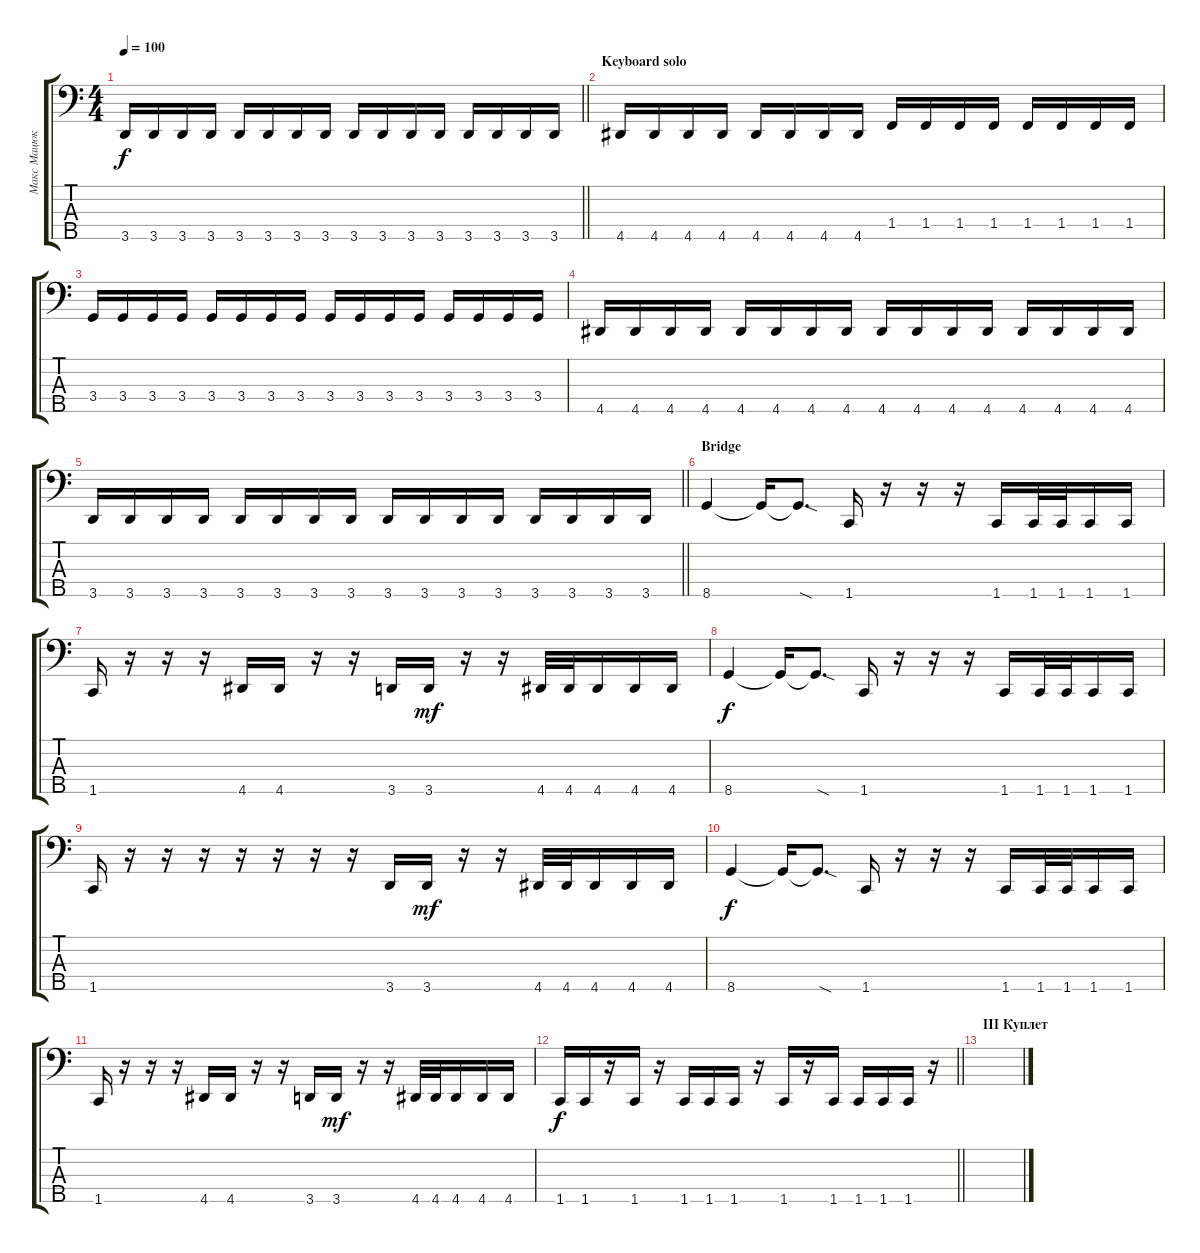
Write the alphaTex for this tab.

\track ("Макс Мацюк" "Макс Мацюк") {instrument electricbassfinger}
\staff {score tabs}
\tuning (G2 D2 A1 E1 B0) {hide}
\ts (4 4)
\tempo 100
\clef f4
\barLineRight lightlight
\ks c
3.5.16{dy f} 3.5.16 3.5.16 3.5.16 3.5.16 3.5.16 3.5.16 3.5.16 3.5.16 3.5.16 3.5.16 3.5.16 3.5.16 3.5.16 3.5.16 3.5.16 |
\section ("" "Keyboard solo")
4.5.16 4.5.16 4.5.16 4.5.16 4.5.16 4.5.16 4.5.16 4.5.16 1.4.16 1.4.16 1.4.16 1.4.16 1.4.16 1.4.16 1.4.16 1.4.16 |
3.4.16 3.4.16 3.4.16 3.4.16 3.4.16 3.4.16 3.4.16 3.4.16 3.4.16 3.4.16 3.4.16 3.4.16 3.4.16 3.4.16 3.4.16 3.4.16 |
4.5.16 4.5.16 4.5.16 4.5.16 4.5.16 4.5.16 4.5.16 4.5.16 4.5.16 4.5.16 4.5.16 4.5.16 4.5.16 4.5.16 4.5.16 4.5.16 |
\barLineRight lightlight
3.5.16 3.5.16 3.5.16 3.5.16 3.5.16 3.5.16 3.5.16 3.5.16 3.5.16 3.5.16 3.5.16 3.5.16 3.5.16 3.5.16 3.5.16 3.5.16 |
\section ("" "Bridge")
8.5.4 8.5{t}.16 8.5{sod t}.8{d} 1.5.16 r.16 r.16 r.16 1.5.16 1.5.32 1.5.32 1.5.16 1.5.16 |
1.5.16 r.16 r.16 r.16 4.5.16 4.5.16 r.16 r.16 3.5.16 3.5.16{dy mf} r.16 r.16 4.5.32 4.5.32 4.5.16 4.5.16 4.5.16 |
8.5.4{dy f} 8.5{t}.16 8.5{sod t}.8{d} 1.5.16 r.16 r.16 r.16 1.5.16 1.5.32 1.5.32 1.5.16 1.5.16 |
1.5.16 r.16 r.16 r.16 r.16 r.16 r.16 r.16 3.5.16 3.5.16{dy mf} r.16 r.16 4.5.32 4.5.32 4.5.16 4.5.16 4.5.16 |
8.5.4{dy f} 8.5{t}.16 8.5{sod t}.8{d} 1.5.16 r.16 r.16 r.16 1.5.16 1.5.32 1.5.32 1.5.16 1.5.16 |
1.5.16 r.16 r.16 r.16 4.5.16 4.5.16 r.16 r.16 3.5.16 3.5.16{dy mf} r.16 r.16 4.5.32 4.5.32 4.5.16 4.5.16 4.5.16 |
\barLineRight lightlight
1.5.16{dy f} 1.5.16 r.16 1.5.16 r.16 1.5.16 1.5.16 1.5.16 r.16 1.5.16 r.16 1.5.16 1.5.16 1.5.16 1.5.16 r.16 |
\section ("" "III Куплет")
